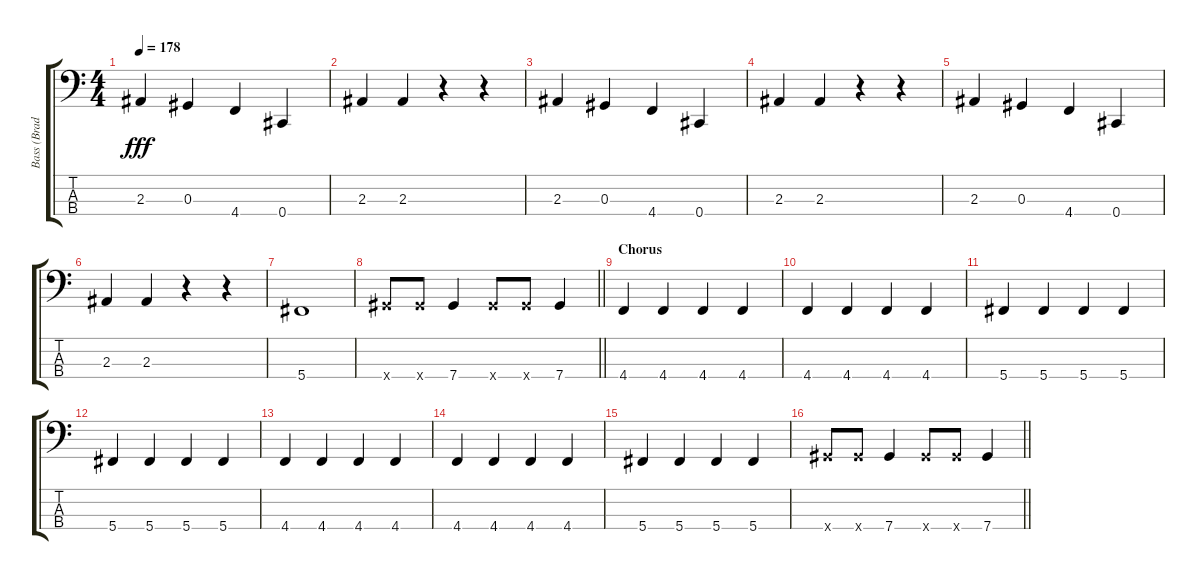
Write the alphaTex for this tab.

\track ("Bass (Brad Walst)" "Bass (Brad") {instrument electricbasspick}
\staff {score tabs}
\tuning (Gb2 Db2 Ab1 Db1) {hide}
\ts (4 4)
\tempo 178
\clef f4
\ks c
2.3.4{dy fff} 0.3.4 4.4.4 0.4.4 |
2.3.4 2.3.4 r.4 r.4 |
2.3.4 0.3.4 4.4.4 0.4.4 |
2.3.4 2.3.4 r.4 r.4 |
2.3.4 0.3.4 4.4.4 0.4.4 |
2.3.4 2.3.4 r.4 r.4 |
5.4.1 |
\barLineRight lightlight
7.4{x}.8 7.4{x}.8 7.4.4 7.4{x}.8 7.4{x}.8 7.4.4 |
\section ("" "Chorus")
4.4.4 4.4.4 4.4.4 4.4.4 |
4.4.4 4.4.4 4.4.4 4.4.4 |
5.4.4 5.4.4 5.4.4 5.4.4 |
5.4.4 5.4.4 5.4.4 5.4.4 |
4.4.4 4.4.4 4.4.4 4.4.4 |
4.4.4 4.4.4 4.4.4 4.4.4 |
5.4.4 5.4.4 5.4.4 5.4.4 |
\barLineRight lightlight
7.4{x}.8 7.4{x}.8 7.4.4 7.4{x}.8 7.4{x}.8 7.4.4
